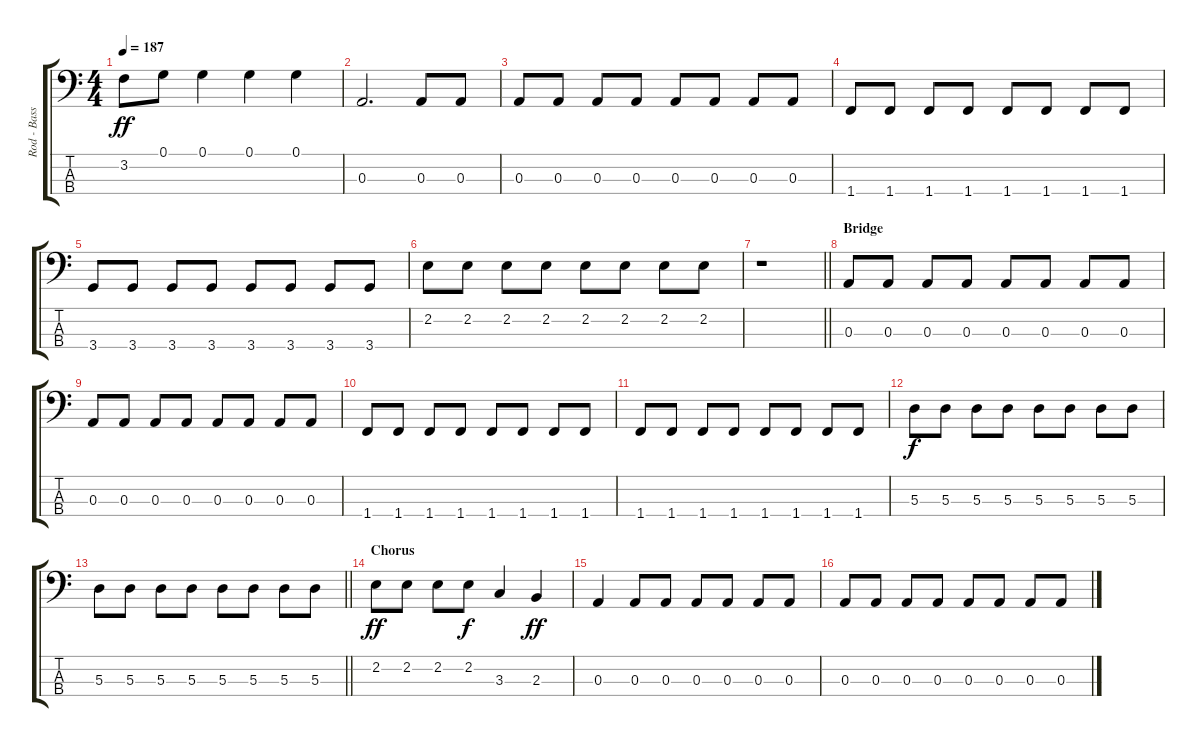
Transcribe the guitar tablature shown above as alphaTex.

\track ("Rod - Bass" "Rod - Bass") {instrument electricbasspick}
\staff {score tabs}
\tuning (G2 D2 A1 E1) {hide}
\ts (4 4)
\tempo 187
\clef f4
\ks c
3.2.8{dy ff} 0.1.8 0.1.4 0.1.4 0.1.4 |
0.3.2{d} 0.3.8 0.3.8 |
0.3.8 0.3.8 0.3.8 0.3.8 0.3.8 0.3.8 0.3.8 0.3.8 |
1.4.8 1.4.8 1.4.8 1.4.8 1.4.8 1.4.8 1.4.8 1.4.8 |
3.4.8 3.4.8 3.4.8 3.4.8 3.4.8 3.4.8 3.4.8 3.4.8 |
2.2.8 2.2.8 2.2.8 2.2.8 2.2.8 2.2.8 2.2.8 2.2.8 |
\barLineRight lightlight
r.1 |
\section ("" "Bridge")
0.3.8 0.3.8 0.3.8 0.3.8 0.3.8 0.3.8 0.3.8 0.3.8 |
0.3.8 0.3.8 0.3.8 0.3.8 0.3.8 0.3.8 0.3.8 0.3.8 |
1.4.8 1.4.8 1.4.8 1.4.8 1.4.8 1.4.8 1.4.8 1.4.8 |
1.4.8 1.4.8 1.4.8 1.4.8 1.4.8 1.4.8 1.4.8 1.4.8 |
5.3.8{dy f} 5.3.8 5.3.8 5.3.8 5.3.8 5.3.8 5.3.8 5.3.8 |
\barLineRight lightlight
5.3.8 5.3.8 5.3.8 5.3.8 5.3.8 5.3.8 5.3.8 5.3.8 |
\section ("" "Chorus")
2.2.8{dy ff} 2.2.8 2.2.8 2.2.8{dy f} 3.3.4 2.3.4{dy ff} |
0.3.4 0.3.8 0.3.8 0.3.8 0.3.8 0.3.8 0.3.8 |
0.3.8 0.3.8 0.3.8 0.3.8 0.3.8 0.3.8 0.3.8 0.3.8
